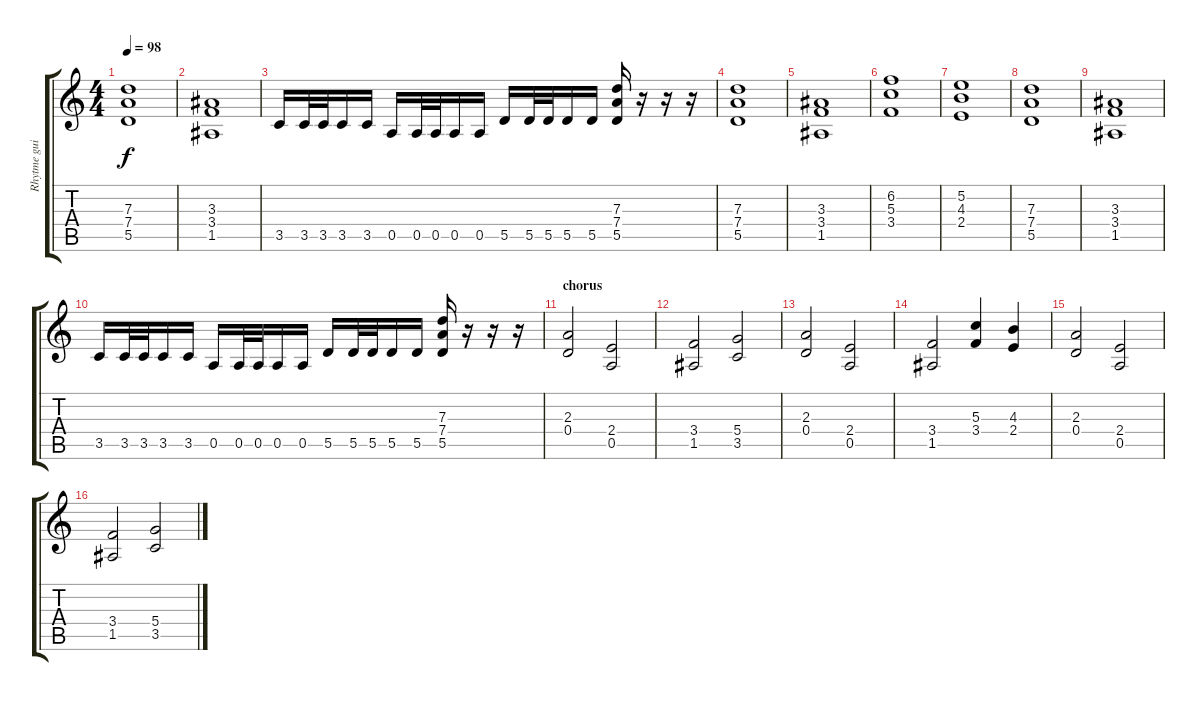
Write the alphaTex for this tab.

\track ("Rhytme guitar" "Rhytme gui") {instrument distortionguitar}
\staff {score tabs}
\tuning (E4 B3 G3 D3 A2 E2) {hide}
\ts (4 4)
\tempo 98
\clef g2
\ks c
(7.3 7.4 5.5).1{dy f} |
(3.3 3.4 1.5).1 |
3.5.16 3.5.32 3.5.32 3.5.16 3.5.16 0.5.16 0.5.32 0.5.32 0.5.16 0.5.16 5.5.16 5.5.32 5.5.32 5.5.16 5.5.16 (7.3 7.4 5.5).16 r.16 r.16 r.16 |
(7.3 7.4 5.5).1 |
(3.3 3.4 1.5).1 |
(6.2 5.3 3.4).1 |
(5.2 4.3 2.4).1 |
(7.3 7.4 5.5).1 |
(3.3 3.4 1.5).1 |
3.5.16 3.5.32 3.5.32 3.5.16 3.5.16 0.5.16 0.5.32 0.5.32 0.5.16 0.5.16 5.5.16 5.5.32 5.5.32 5.5.16 5.5.16 (7.3 7.4 5.5).16 r.16 r.16 r.16 |
\section ("" "chorus")
(2.3 0.4).2 (2.4 0.5).2 |
(3.4 1.5).2 (5.4 3.5).2 |
(2.3 0.4).2 (2.4 0.5).2 |
(3.4 1.5).2 (5.3 3.4).4 (4.3 2.4).4 |
(2.3 0.4).2 (2.4 0.5).2 |
(3.4 1.5).2 (5.4 3.5).2
